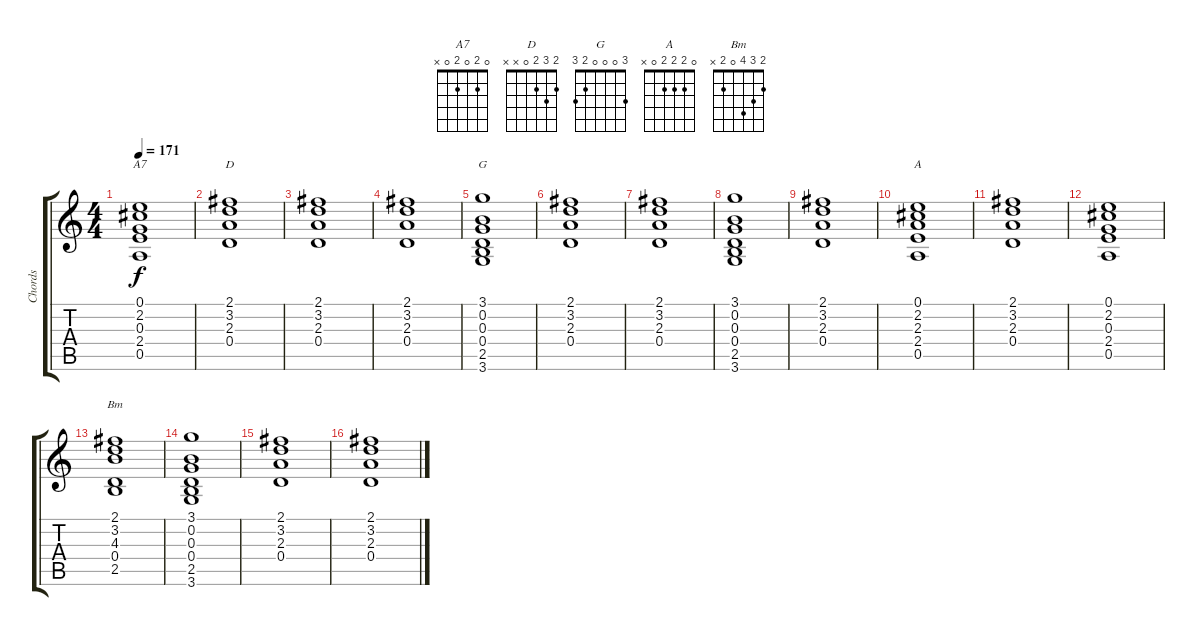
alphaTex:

\track ("Chords" "Chords") {instrument acousticguitarsteel}
\staff {score tabs}
\tuning (E4 B3 G3 D3 A2 E2) {hide}
\chord ("A7" 0 2 0 2 0 x)
\chord ("D" 2 3 2 0 x x)
\chord ("G" 3 0 0 0 2 3)
\chord ("A" 0 2 2 2 0 x)
\chord ("Bm" 2 3 4 0 2 x)
\ts (4 4)
\tempo 171
\clef g2
\ks c
(0.1 2.2 0.3 2.4 0.5).1{ch "A7" dy f} |
(2.1 3.2 2.3 0.4).1{ch "D"} |
(2.1 3.2 2.3 0.4).1 |
(2.1 3.2 2.3 0.4).1 |
(3.1 0.2 0.3 0.4 2.5 3.6).1{ch "G"} |
(2.1 3.2 2.3 0.4).1 |
(2.1 3.2 2.3 0.4).1 |
(3.1 0.2 0.3 0.4 2.5 3.6).1 |
(2.1 3.2 2.3 0.4).1 |
(0.1 2.2 2.3 2.4 0.5).1{ch "A"} |
(2.1 3.2 2.3 0.4).1 |
(0.1 2.2 0.3 2.4 0.5).1 |
(2.1 3.2 4.3 0.4 2.5).1{ch "Bm"} |
(3.1 0.2 0.3 0.4 2.5 3.6).1 |
(2.1 3.2 2.3 0.4).1 |
(2.1 3.2 2.3 0.4).1
